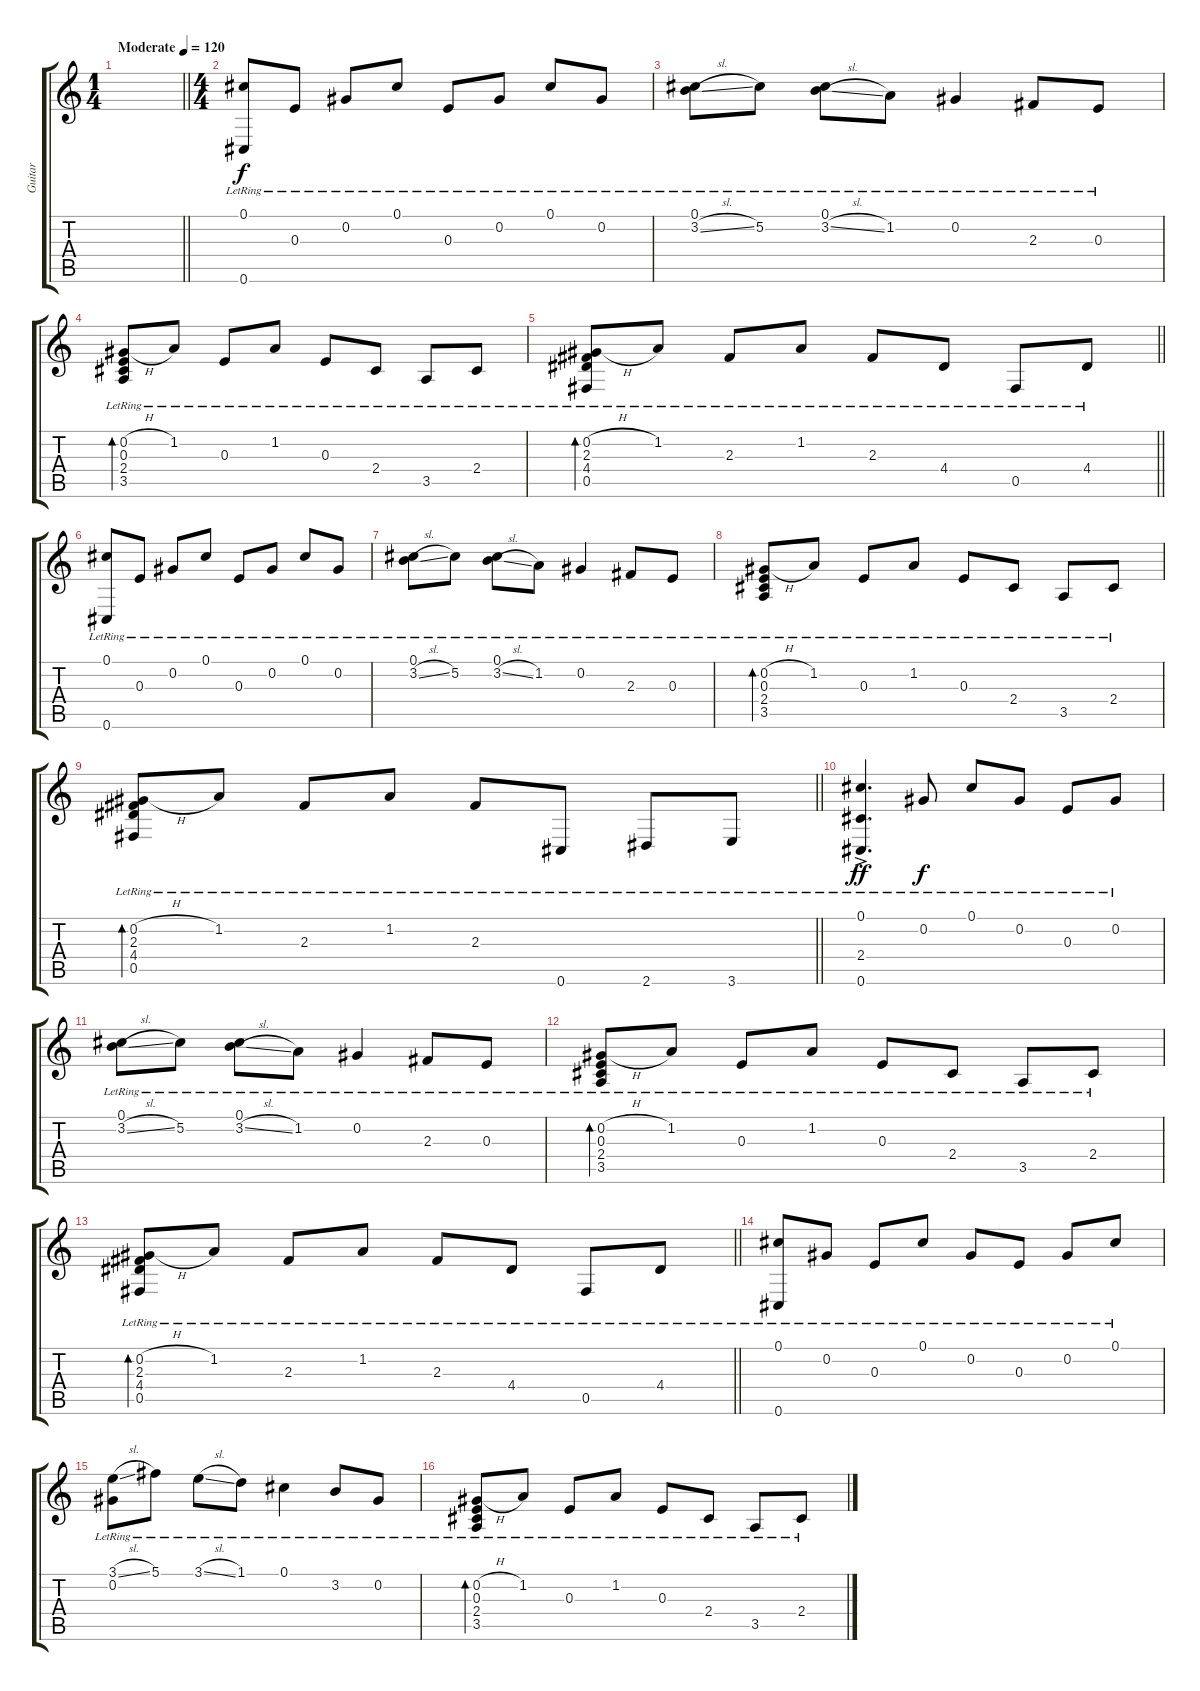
\track ("Guitar" "Guitar") {instrument acousticguitarsteel}
\staff {score tabs}
\tuning (Db4 Ab3 E3 B2 Gb2 Db2) {hide}
\ts (1 4)
\tempo (120 "Moderate")
\clef g2
\barLineRight lightlight
\ks c
|
\ts (4 4)
(0.1{lr} 0.6{lr}).8{volume 12 instrument acousticguitarsteel} 0.3{lr}.8 0.2{lr}.8 0.1{lr}.8 0.3{lr}.8 0.2{lr}.8 0.1{lr}.8 0.2{lr}.8 |
(0.1{lr} 3.2{sl lr}).8 5.2{lr}.8 (0.1{lr} 3.2{sl lr}).8 1.2{lr}.8 0.2{lr}.4 2.3{lr}.8 0.3{lr}.8 |
(0.2{h lr} 0.3{lr} 2.4{lr} 3.5{lr}).8{bd 240} 1.2{lr}.8 0.3{lr}.8 1.2{lr}.8 0.3{lr}.8 2.4{lr}.8 3.5{lr}.8 2.4{lr}.8 |
\barLineRight lightlight
(0.2{h lr} 2.3{lr} 4.4{lr} 0.5{lr}).8{bd 240} 1.2{lr}.8 2.3{lr}.8 1.2{lr}.8 2.3{lr}.8 4.4{lr}.8 0.5{lr}.8 4.4{lr}.8 |
(0.1{lr} 0.6{lr}).8 0.3{lr}.8 0.2{lr}.8 0.1{lr}.8 0.3{lr}.8 0.2{lr}.8 0.1{lr}.8 0.2{lr}.8 |
(0.1{lr} 3.2{sl lr}).8 5.2{lr}.8 (0.1{lr} 3.2{sl lr}).8 1.2{lr}.8 0.2{lr}.4 2.3{lr}.8 0.3{lr}.8 |
(0.2{h lr} 0.3{lr} 2.4{lr} 3.5{lr}).8{bd 240} 1.2{lr}.8 0.3{lr}.8 1.2{lr}.8 0.3{lr}.8 2.4{lr}.8 3.5{lr}.8 2.4{lr}.8 |
\barLineRight lightlight
(0.2{h lr} 2.3{lr} 4.4{lr} 0.5{lr}).8{bd 240} 1.2{lr}.8 2.3{lr}.8 1.2{lr}.8 2.3{lr}.8 0.6{lr}.8 2.6{lr}.8 3.6{lr}.8 |
(0.1{lr} 2.4{ac lr} 0.6).4{d dy ff} 0.2{lr}.8{dy f} 0.1{lr}.8 0.2{lr}.8 0.3{lr}.8 0.2{lr}.8 |
(0.1{lr} 3.2{sl lr}).8 5.2{lr}.8 (0.1{lr} 3.2{sl lr}).8 1.2{lr}.8 0.2{lr}.4 2.3{lr}.8 0.3{lr}.8 |
(0.2{h lr} 0.3{lr} 2.4{lr} 3.5{lr}).8{bd 240} 1.2{lr}.8 0.3{lr}.8 1.2{lr}.8 0.3{lr}.8 2.4{lr}.8 3.5{lr}.8 2.4{lr}.8 |
\barLineRight lightlight
(0.2{h lr} 2.3{lr} 4.4{lr} 0.5{lr}).8{bd 240} 1.2{lr}.8 2.3{lr}.8 1.2{lr}.8 2.3{lr}.8 4.4{lr}.8 0.5{lr}.8 4.4{lr}.8 |
(0.1{lr} 0.6{lr}).8 0.2{lr}.8 0.3{lr}.8 0.1{lr}.8 0.2{lr}.8 0.3{lr}.8 0.2{lr}.8 0.1{lr}.8 |
(3.1{sl lr} 0.2{lr}).8 5.1{lr}.8 3.1{sl lr}.8 1.1{lr}.8 0.1{lr}.4 3.2{lr}.8 0.2{lr}.8 |
(0.2{h lr} 0.3{lr} 2.4{lr} 3.5{lr}).8{bd 240} 1.2{lr}.8 0.3{lr}.8 1.2{lr}.8 0.3{lr}.8 2.4{lr}.8 3.5{lr}.8 2.4{lr}.8
